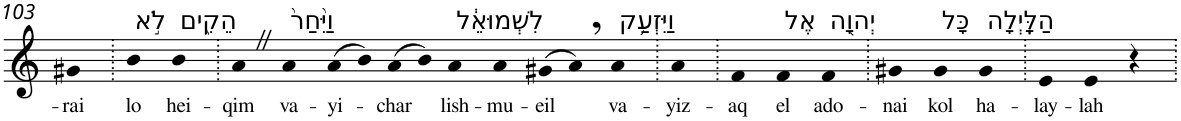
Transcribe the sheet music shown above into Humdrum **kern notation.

**kern	**text
*part1	*part1
*staff1	*staff1
*I"Piano	*
*I'Pno	*
!!LO:PB:g=z
*clefG2	*
*k[]	*
=103	=103
!	!LO:LY:b
4g#X	-rai
=104.	=104.
!LO:TX:a:t=לֹ֣א	!
!	!LO:LY:b
4b	lo
!LO:TX:a:t=הֵקִ֑ים	!
!	!LO:LY:b
4b	hei-
=105.	=105.
!	!LO:LY:b
4aZ	-qim
!LO:TX:a:t=וַיִּ֙חַר֙	!
!	!LO:LY:b
4a	va-
!	!LO:LY:b
(>8a	-yi-
8b)	.
!	!LO:LY:b
(>8a	-char
8b)	.
!LO:TX:a:t=לִשְׁמוּאֵ֔ל	!
!	!LO:LY:b
4a	lish-
!	!LO:LY:b
4a	-mu-
!	!LO:LY:b
(>8g#X	-eil
8a,)	.
!LO:TX:a:t=וַיִּזְעַ֥ק	!
!	!LO:LY:b
4a	va-
=106.	=106.
!	!LO:LY:b
4a	-yiz-
=107.	=107.
!	!LO:LY:b
4f	-aq
!LO:TX:a:t=אֶל	!
!	!LO:LY:b
4f	el
!LO:TX:a:t=יְהוָ֖ה	!
!	!LO:LY:b
4f	ado-
=108.	=108.
!	!LO:LY:b
4g#X	-nai
!LO:TX:a:t=כָּל	!
!	!LO:LY:b
4g#	kol
!LO:TX:a:t=הַלָּֽיְלָה	!
!	!LO:LY:b
4g#	ha-
=109.	=109.
!	!LO:LY:b
4e	-lay-
!	!LO:LY:b
4e	-lah
4r	.
=.	=.
*-	*-
